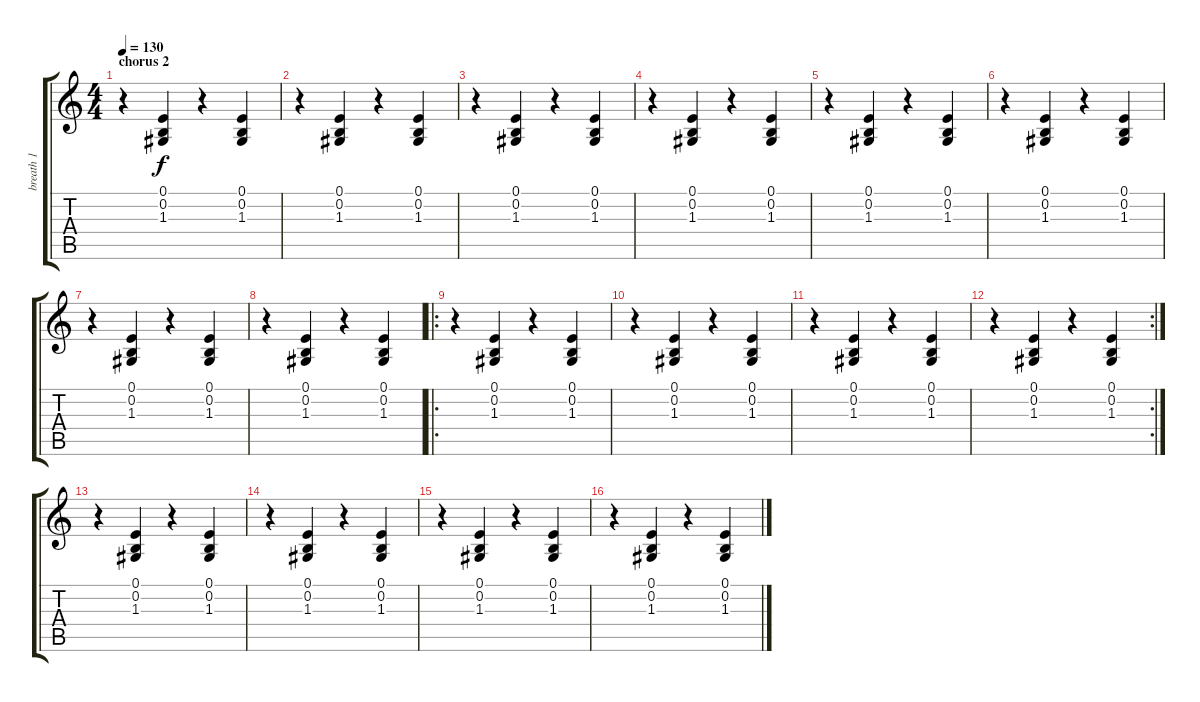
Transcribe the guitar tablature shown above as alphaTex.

\track ("breath 1" "breath 1") {instrument breathnoise}
\staff {score tabs}
\tuning (E4 B3 G3 D3 A2 E2) {hide}
\ts (4 4)
\section ("" "chorus 2")
\tempo 130
\clef g2
\ks c
r.4{dy f} (0.1 0.2 1.3).4 r.4 (0.1 0.2 1.3).4 |
r.4 (0.1 0.2 1.3).4 r.4 (0.1 0.2 1.3).4 |
r.4 (0.1 0.2 1.3).4 r.4 (0.1 0.2 1.3).4 |
r.4 (0.1 0.2 1.3).4 r.4 (0.1 0.2 1.3).4 |
r.4 (0.1 0.2 1.3).4 r.4 (0.1 0.2 1.3).4 |
r.4 (0.1 0.2 1.3).4 r.4 (0.1 0.2 1.3).4 |
r.4 (0.1 0.2 1.3).4 r.4 (0.1 0.2 1.3).4 |
r.4 (0.1 0.2 1.3).4 r.4 (0.1 0.2 1.3).4 |
\ro
r.4 (0.1 0.2 1.3).4 r.4 (0.1 0.2 1.3).4 |
r.4 (0.1 0.2 1.3).4 r.4 (0.1 0.2 1.3).4 |
r.4 (0.1 0.2 1.3).4 r.4 (0.1 0.2 1.3).4 |
\rc 2
r.4 (0.1 0.2 1.3).4 r.4 (0.1 0.2 1.3).4 |
r.4 (0.1 0.2 1.3).4 r.4 (0.1 0.2 1.3).4 |
r.4 (0.1 0.2 1.3).4 r.4 (0.1 0.2 1.3).4 |
r.4 (0.1 0.2 1.3).4 r.4 (0.1 0.2 1.3).4 |
r.4 (0.1 0.2 1.3).4 r.4 (0.1 0.2 1.3).4
